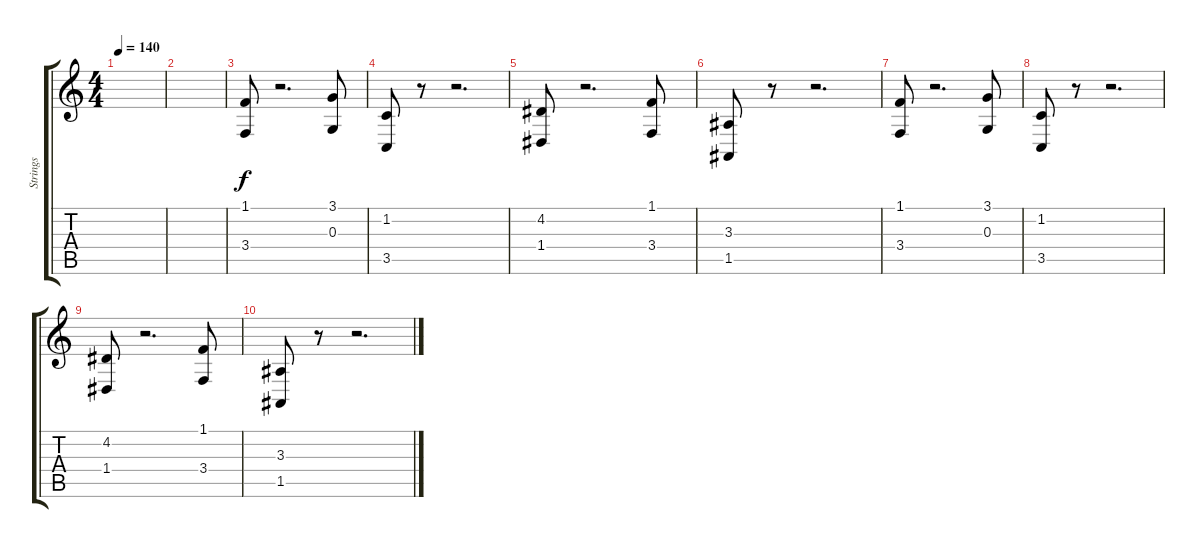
\track ("Strings" "Strings") {instrument stringensemble1}
\staff {score tabs}
\tuning (E4 B3 G3 D3 A2 E2) {hide}
\ts (4 4)
\tempo 140
\clef g2
\ks c
|
|
(1.1 3.4).8 r.2{d} (3.1 0.3).8 |
(1.2 3.5).8 r.8 r.2{d} |
(4.2 1.4).8 r.2{d} (1.1 3.4).8 |
(3.3 1.5).8 r.8 r.2{d} |
(1.1 3.4).8 r.2{d} (3.1 0.3).8 |
(1.2 3.5).8 r.8 r.2{d} |
(4.2 1.4).8 r.2{d} (1.1 3.4).8 |
(3.3 1.5).8 r.8 r.2{d}
